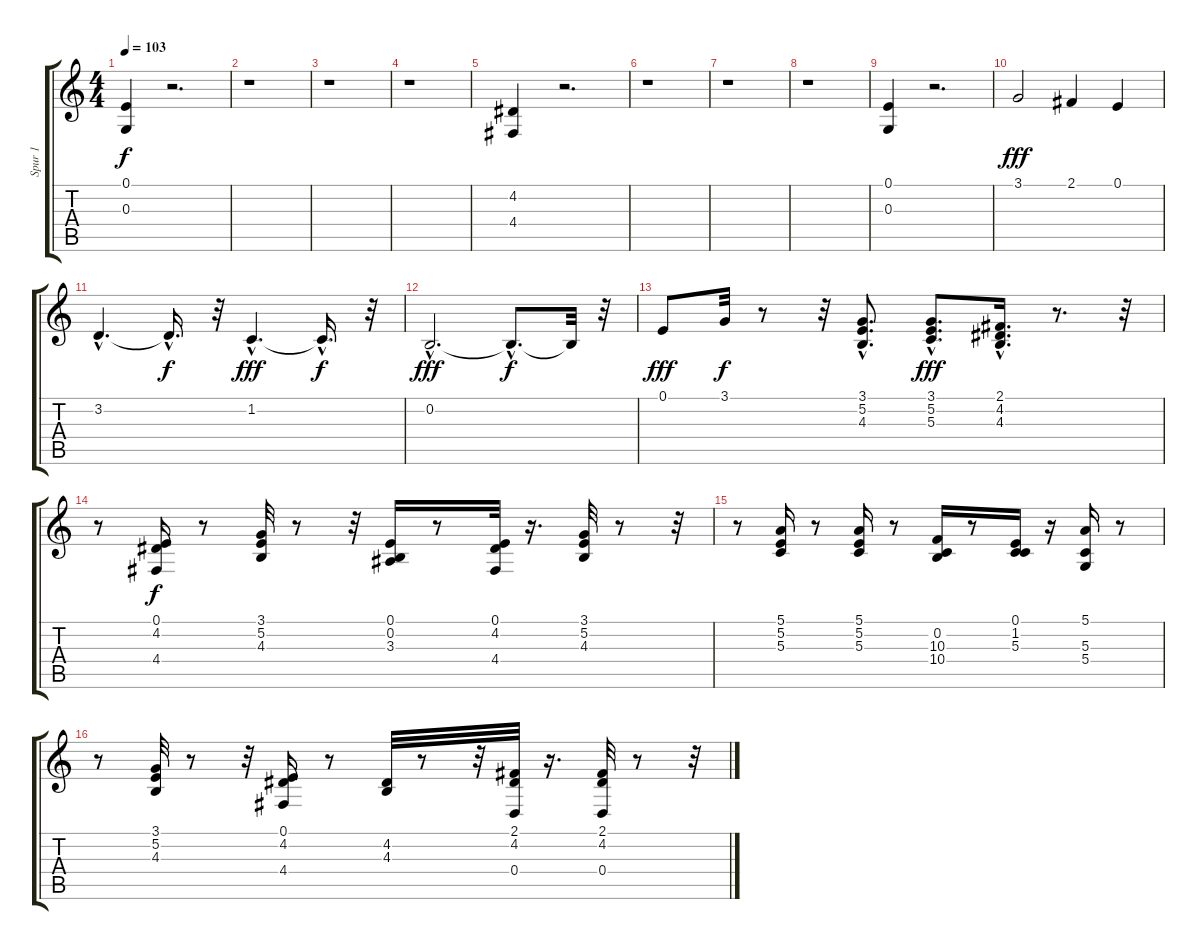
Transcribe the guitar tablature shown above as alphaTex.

\track ("Spur 1" "Spur 1") {instrument choiraahs}
\staff {score tabs}
\tuning (E4 B3 G3 D3 A2 E2) {hide}
\ts (4 4)
\tempo 103
\clef g2
\ks c
(0.1 0.3).4{dy f} r.2{d} |
r.1 |
r.1 |
r.1 |
(4.2 4.4).4 r.2{d} |
r.1 |
r.1 |
r.1 |
(0.1 0.3).4 r.2{d} |
3.1.2{dy fff volume 9 instrument electricpiano1} 2.1.4 0.1.4 |
3.2{hac}.4{d} 3.2{hac t}.16{d dy f} r.32 1.2{hac}.4{d dy fff} 1.2{hac t}.16{d dy f} r.32 |
0.2{hac}.2{d dy fff} 0.2{hac t}.8{d dy f} 0.2{t}.32 r.32 |
0.1.8{dy fff} 3.1.32{dy f} r.8 r.32 (3.1 5.2{hac} 4.3).8{d} (3.1 5.2{hac} 5.3).8{d dy fff volume 12 balance 0 instrument synthbrass1} (2.1{hac} 4.2{hac} 4.3{hac}).16{d} r.8{d} r.32 |
r.8 (0.1 4.2 4.4).16{dy f volume 8 balance 8 instrument acousticguitarsteel} r.8 (3.1 5.2 4.3).32 r.8 r.32 (0.1 0.2 3.3).16 r.8 (0.1 4.2 4.4).32 r.16{d} (3.1 5.2 4.3).32 r.8 r.32 |
r.8 (5.1 5.2 5.3).16 r.8 (5.1 5.2 5.3).16 r.8 (0.2 10.3 10.4).16 r.8 (0.1 1.2 5.3).16 r.16 (5.1 5.3 5.4).16 r.8 |
r.8 (3.1 5.2 4.3).32 r.8 r.32 (0.1 4.2 4.4).16 r.8 (4.2 4.3).32 r.8 r.32 (2.1 4.2 0.4).32 r.16{d} (2.1 4.2 0.4).32 r.8 r.32
